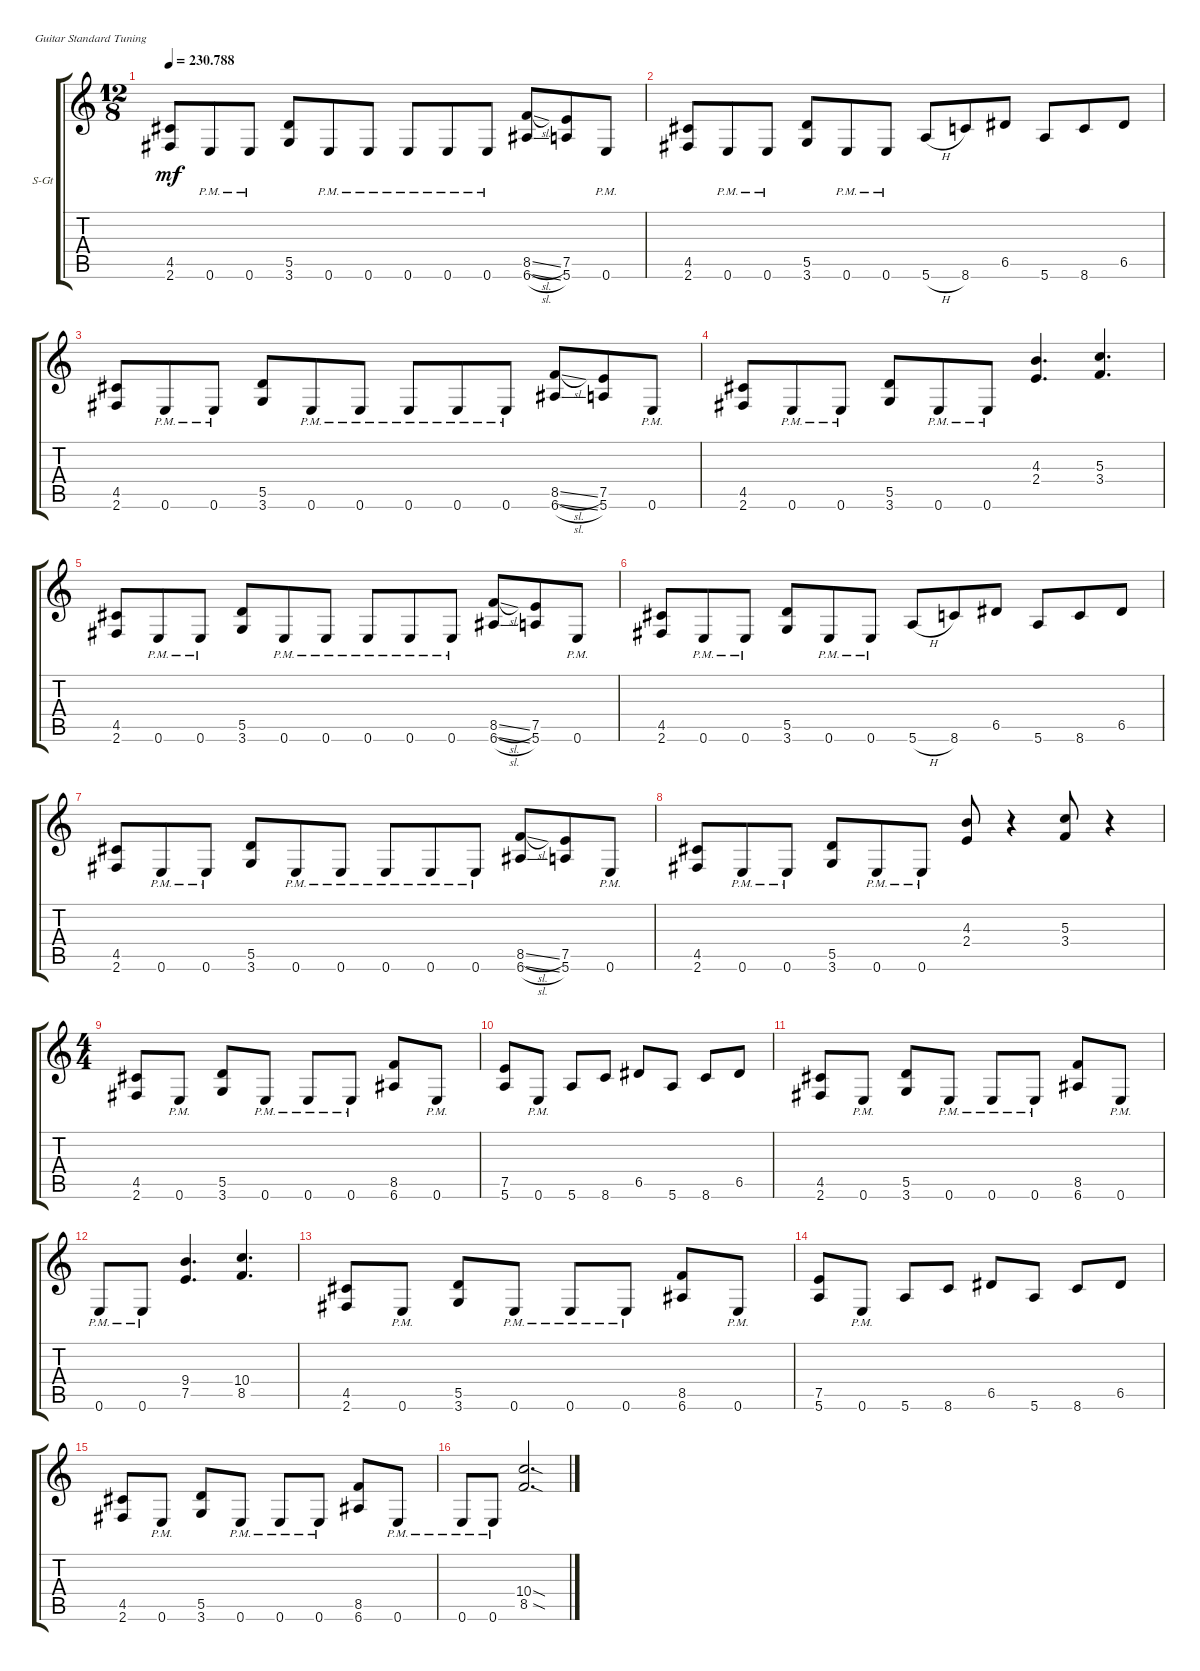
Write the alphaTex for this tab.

\defaultSystemsLayout 4
\bracketExtendMode groupsimilarinstruments
\firstSystemTrackNameOrientation horizontal
\otherSystemsTrackNameOrientation horizontal
\track ("Steel Guitar" "S-Gt") {instrument acousticguitarsteel}
\staff {score tabs}
\tuning (E4 B3 G3 D3 A2 E2)
\ts (12 8)
\tempo
230.788
\accidentals auto
\clef g2
\ottava regular
\simile none
\ks c
(2.6 4.5).8{dy mf} 0.6{pm}.8 0.6{pm}.8 (3.6 5.5).8 0.6{pm}.8 0.6{pm}.8 0.6{pm}.8 0.6{pm}.8 0.6{pm}.8 (6.6{sl} 8.5{sl}).8 (5.6 7.5).8 0.6{pm}.8 |
(2.6 4.5).8 0.6{pm}.8 0.6{pm}.8 (3.6 5.5).8 0.6{pm}.8 0.6{pm}.8 5.6{h}.8 8.6.8 6.5.8 5.6.8 8.6.8 6.5.8 |
(2.6 4.5).8 0.6{pm}.8 0.6{pm}.8 (3.6 5.5).8 0.6{pm}.8 0.6{pm}.8 0.6{pm}.8 0.6{pm}.8 0.6{pm}.8 (6.6{sl} 8.5{sl}).8 (5.6 7.5).8 0.6{pm}.8 |
(2.6 4.5).8 0.6{pm}.8 0.6{pm}.8 (3.6 5.5).8 0.6{pm}.8 0.6{pm}.8 (2.4 4.3).4{d} (3.4 5.3).4{d} |
(2.6 4.5).8 0.6{pm}.8 0.6{pm}.8 (3.6 5.5).8 0.6{pm}.8 0.6{pm}.8 0.6{pm}.8 0.6{pm}.8 0.6{pm}.8 (6.6{sl} 8.5{sl}).8 (5.6 7.5).8 0.6{pm}.8 |
(2.6 4.5).8 0.6{pm}.8 0.6{pm}.8 (3.6 5.5).8 0.6{pm}.8 0.6{pm}.8 5.6{h}.8 8.6.8 6.5.8 5.6.8 8.6.8 6.5.8 |
(2.6 4.5).8 0.6{pm}.8 0.6{pm}.8 (3.6 5.5).8 0.6{pm}.8 0.6{pm}.8 0.6{pm}.8 0.6{pm}.8 0.6{pm}.8 (6.6{sl} 8.5{sl}).8 (5.6 7.5).8 0.6{pm}.8 |
(2.6 4.5).8 0.6{pm}.8 0.6{pm}.8 (3.6 5.5).8 0.6{pm}.8 0.6{pm}.8 (2.4 4.3).8 r.4 (3.4 5.3).8 r.4 |
\ts (4 4)
(2.6 4.5).8 0.6{pm}.8 (3.6 5.5).8 0.6{pm}.8 0.6{pm}.8 0.6{pm}.8 (6.6 8.5).8 0.6{pm}.8 |
(5.6 7.5).8 0.6{pm}.8 5.6.8 8.6.8 6.5.8 5.6.8 8.6.8 6.5.8 |
(2.6 4.5).8 0.6{pm}.8 (3.6 5.5).8 0.6{pm}.8 0.6{pm}.8 0.6{pm}.8 (6.6 8.5).8 0.6{pm}.8 |
0.6{pm}.8 0.6{pm}.8 (7.5 9.4).4{d} (8.5 10.4).4{d} |
(2.6 4.5).8 0.6{pm}.8 (3.6 5.5).8 0.6{pm}.8 0.6{pm}.8 0.6{pm}.8 (6.6 8.5).8 0.6{pm}.8 |
(5.6 7.5).8 0.6{pm}.8 5.6.8 8.6.8 6.5.8 5.6.8 8.6.8 6.5.8 |
(2.6 4.5).8 0.6{pm}.8 (3.6 5.5).8 0.6{pm}.8 0.6{pm}.8 0.6{pm}.8 (6.6 8.5).8 0.6{pm}.8 |
0.6{pm}.8 0.6{pm}.8 (8.5{sod} 10.4{sod}).2{d}
